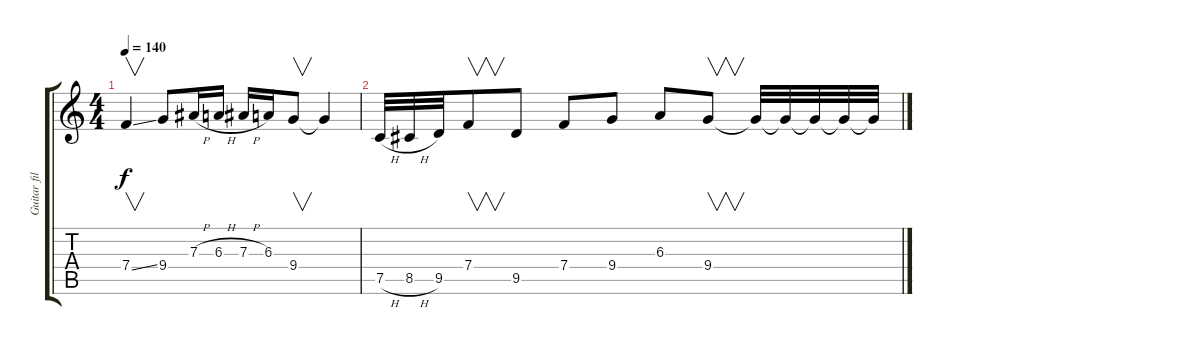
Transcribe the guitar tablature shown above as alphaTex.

\track ("Guitar fills" "Guitar fil") {instrument overdrivenguitar}
\staff {score tabs}
\tuning (C4 G3 Eb3 Bb2 F2 C2) {hide}
\ts (4 4)
\tempo 140
\clef g2
\ks c
7.4{ss}.4{v dy f} 9.4.8 7.3{h}.16 6.3{h}.16 7.3{h}.16 6.3.16 9.4.8{v} 9.4{t}.4 |
7.5{h}.32 8.5{h}.32 9.5.32 7.4.8{v} 9.5.8 7.4.8 9.4.8 6.3.8 9.4.8{v} 9.4{t}.32 9.4{t}.32 9.4{t}.32 9.4{t}.32 9.4{t}.32
